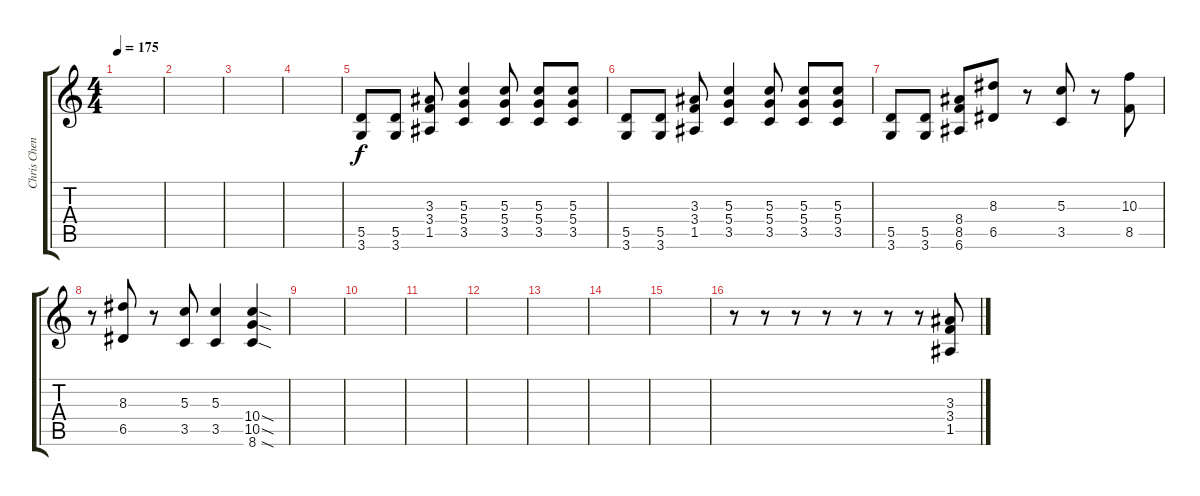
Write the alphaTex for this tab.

\track ("Chris Cheney" "Chris Chen") {instrument distortionguitar}
\staff {score tabs}
\tuning (E4 B3 G3 D3 A2 E2) {hide}
\ts (4 4)
\tempo 175
\clef g2
\ks c
|
|
|
|
(5.5 3.6).8 (5.5 3.6).8 (3.3 3.4 1.5).8 (5.3 5.4 3.5).4 (5.3 5.4 3.5).8 (5.3 5.4 3.5).8 (5.3 5.4 3.5).8 |
(5.5 3.6).8 (5.5 3.6).8 (3.3 3.4 1.5).8 (5.3 5.4 3.5).4 (5.3 5.4 3.5).8 (5.3 5.4 3.5).8 (5.3 5.4 3.5).8 |
(5.5 3.6).8 (5.5 3.6).8 (8.4 8.5 6.6).8 (8.3 6.5).8 r.8 (5.3 3.5).8 r.8 (10.3 8.5).8 |
r.8 (8.3 6.5).8 r.8 (5.3 3.5).8 (5.3 3.5).4 (10.4{sod} 10.5{sod} 8.6{sod}).4 |
|
|
|
|
|
|
|
r.8 r.8 r.8 r.8 r.8 r.8 r.8 (3.3 3.4 1.5).8
